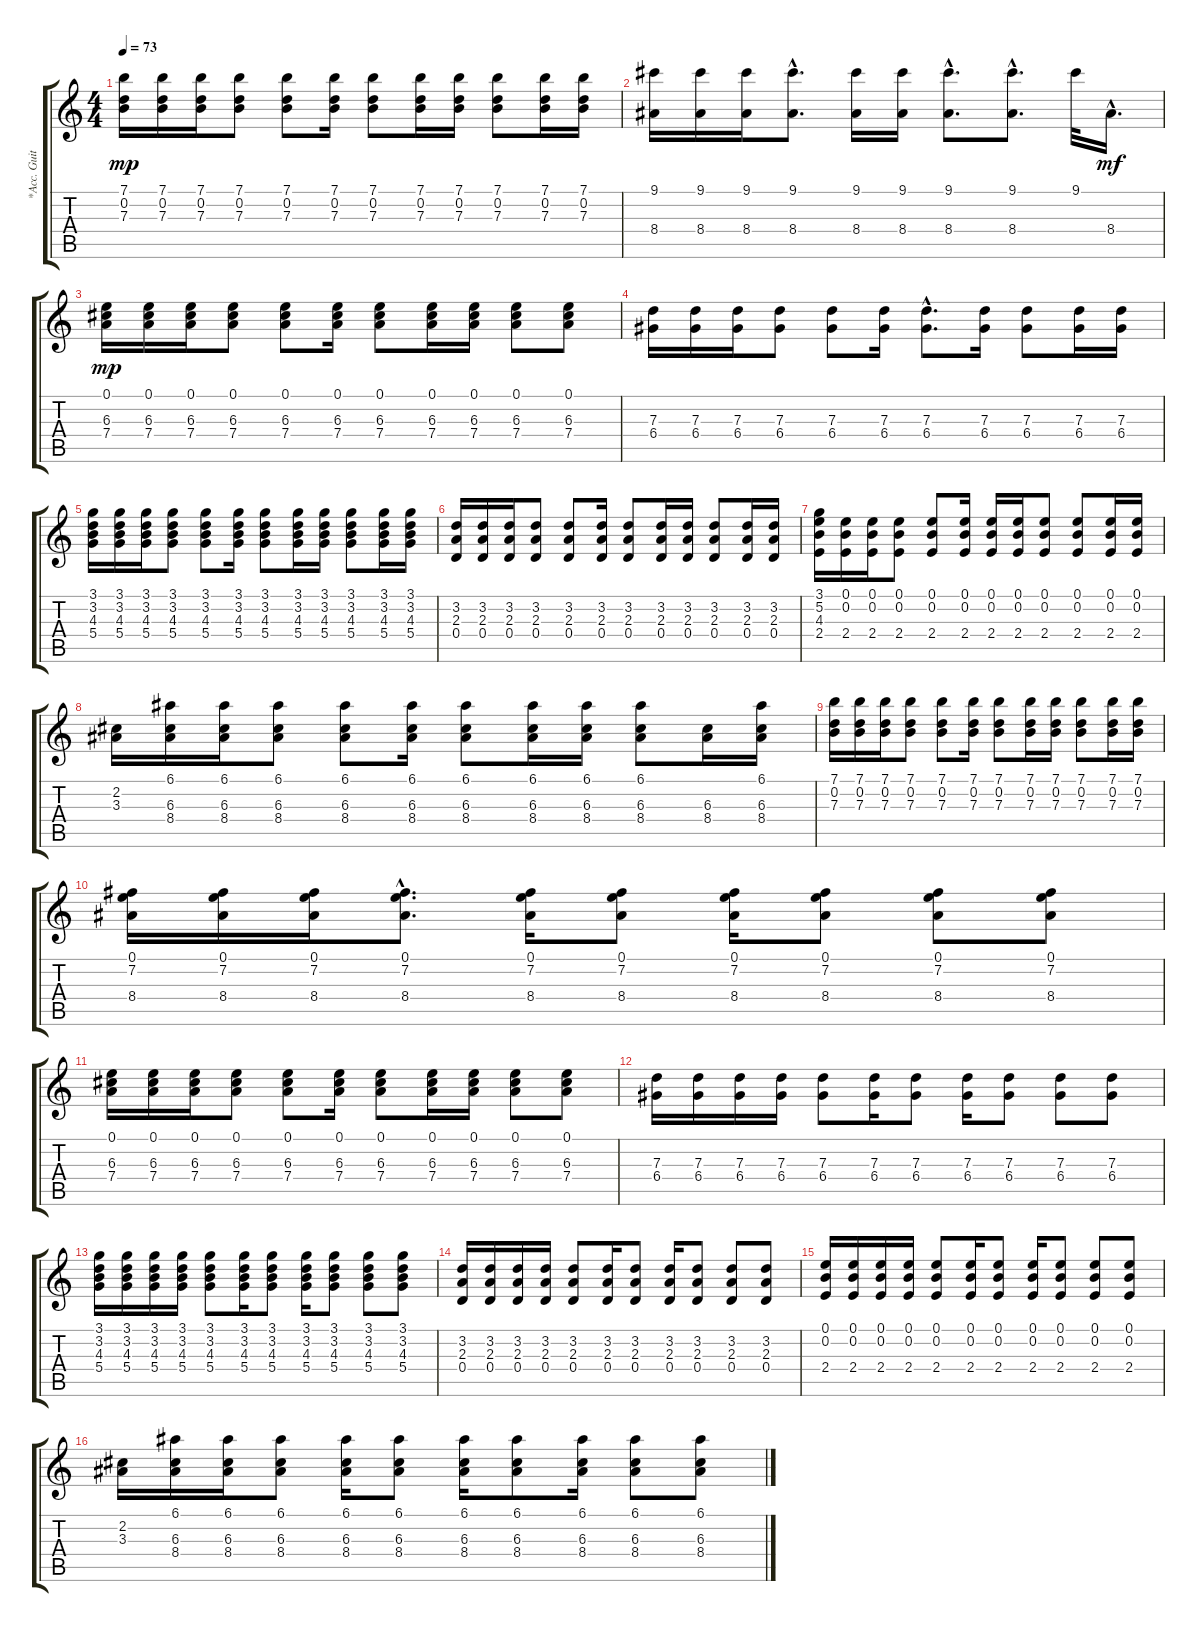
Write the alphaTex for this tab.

\track ("*Acc. Guitar 2 Doubled" "*Acc. Guit") {instrument acousticguitarsteel}
\staff {score tabs}
\tuning (E4 B3 G3 D3 A2 E2) {hide}
\ts (4 4)
\tempo 73
\clef g2
\ks c
(7.1 0.2 7.3).16{dy mp} (7.1 0.2 7.3).16 (7.1 0.2 7.3).16 (7.1 0.2 7.3).8 (7.1 0.2 7.3).8 (7.1 0.2 7.3).16 (7.1 0.2 7.3).8 (7.1 0.2 7.3).16 (7.1 0.2 7.3).16 (7.1 0.2 7.3).8 (7.1 0.2 7.3).16 (7.1 0.2 7.3).16 |
(9.1 8.4).16 (9.1 8.4).16 (9.1 8.4).16 (9.1{hac} 8.4{hac}).8{d} (9.1 8.4).16 (9.1 8.4).16 (9.1{hac} 8.4{hac}).8{d} (9.1{hac} 8.4{hac}).8{d} 9.1.32 8.4{hac}.16{d dy mf} |
(0.1 6.3 7.4).16{dy mp} (0.1 6.3 7.4).16 (0.1 6.3 7.4).16 (0.1 6.3 7.4).8 (0.1 6.3 7.4).8 (0.1 6.3 7.4).16 (0.1 6.3 7.4).8 (0.1 6.3 7.4).16 (0.1 6.3 7.4).16 (0.1 6.3 7.4).8 (0.1 6.3 7.4).8 |
(7.3 6.4).16 (7.3 6.4).16 (7.3 6.4).16 (7.3 6.4).8 (7.3 6.4).8 (7.3 6.4).16 (7.3{hac} 6.4{hac}).8{d} (7.3 6.4).16 (7.3 6.4).8 (7.3 6.4).16 (7.3 6.4).16 |
(3.1 3.2 4.3 5.4).16 (3.1 3.2 4.3 5.4).16 (3.1 3.2 4.3 5.4).16 (3.1 3.2 4.3 5.4).8 (3.1 3.2 4.3 5.4).8 (3.1 3.2 4.3 5.4).16 (3.1 3.2 4.3 5.4).8 (3.1 3.2 4.3 5.4).16 (3.1 3.2 4.3 5.4).16 (3.1 3.2 4.3 5.4).8 (3.1 3.2 4.3 5.4).16 (3.1 3.2 4.3 5.4).16 |
(3.2 2.3 0.4).16 (3.2 2.3 0.4).16 (3.2 2.3 0.4).16 (3.2 2.3 0.4).8 (3.2 2.3 0.4).8 (3.2 2.3 0.4).16 (3.2 2.3 0.4).8 (3.2 2.3 0.4).16 (3.2 2.3 0.4).16 (3.2 2.3 0.4).8 (3.2 2.3 0.4).16 (3.2 2.3 0.4).16 |
(3.1 5.2 4.3 2.4).16 (0.1 0.2 2.4).16 (0.1 0.2 2.4).16 (0.1 0.2 2.4).8 (0.1 0.2 2.4).8 (0.1 0.2 2.4).16 (0.1 0.2 2.4).16 (0.1 0.2 2.4).16 (0.1 0.2 2.4).8 (0.1 0.2 2.4).8 (0.1 0.2 2.4).16 (0.1 0.2 2.4).16 |
(2.2 3.3).16 (6.1 6.3 8.4).16 (6.1 6.3 8.4).16 (6.1 6.3 8.4).8 (6.1 6.3 8.4).8 (6.1 6.3 8.4).16 (6.1 6.3 8.4).8 (6.1 6.3 8.4).16 (6.1 6.3 8.4).16 (6.1 6.3 8.4).8 (6.3 8.4).16 (6.1 6.3 8.4).16 |
(7.1 0.2 7.3).16 (7.1 0.2 7.3).16 (7.1 0.2 7.3).16 (7.1 0.2 7.3).8 (7.1 0.2 7.3).8 (7.1 0.2 7.3).16 (7.1 0.2 7.3).8 (7.1 0.2 7.3).16 (7.1 0.2 7.3).16 (7.1 0.2 7.3).8 (7.1 0.2 7.3).16 (7.1 0.2 7.3).16 |
(0.1 7.2 8.4).16 (0.1 7.2 8.4).16 (0.1 7.2 8.4).16 (0.1{hac} 7.2{hac} 8.4{hac}).8{d} (0.1 7.2 8.4).16 (0.1 7.2 8.4).8 (0.1 7.2 8.4).16 (0.1 7.2 8.4).8 (0.1 7.2 8.4).8 (0.1 7.2 8.4).8 |
(0.1 6.3 7.4).16 (0.1 6.3 7.4).16 (0.1 6.3 7.4).16 (0.1 6.3 7.4).8 (0.1 6.3 7.4).8 (0.1 6.3 7.4).16 (0.1 6.3 7.4).8 (0.1 6.3 7.4).16 (0.1 6.3 7.4).16 (0.1 6.3 7.4).8 (0.1 6.3 7.4).8 |
(7.3 6.4).16 (7.3 6.4).16 (7.3 6.4).16 (7.3 6.4).16 (7.3 6.4).8 (7.3 6.4).16 (7.3 6.4).8 (7.3 6.4).16 (7.3 6.4).8 (7.3 6.4).8 (7.3 6.4).8 |
(3.1 3.2 4.3 5.4).16 (3.1 3.2 4.3 5.4).16 (3.1 3.2 4.3 5.4).16 (3.1 3.2 4.3 5.4).16 (3.1 3.2 4.3 5.4).8 (3.1 3.2 4.3 5.4).16 (3.1 3.2 4.3 5.4).8 (3.1 3.2 4.3 5.4).16 (3.1 3.2 4.3 5.4).8 (3.1 3.2 4.3 5.4).8 (3.1 3.2 4.3 5.4).8 |
(3.2 2.3 0.4).16 (3.2 2.3 0.4).16 (3.2 2.3 0.4).16 (3.2 2.3 0.4).16 (3.2 2.3 0.4).8 (3.2 2.3 0.4).16 (3.2 2.3 0.4).8 (3.2 2.3 0.4).16 (3.2 2.3 0.4).8 (3.2 2.3 0.4).8 (3.2 2.3 0.4).8 |
(0.1 0.2 2.4).16 (0.1 0.2 2.4).16 (0.1 0.2 2.4).16 (0.1 0.2 2.4).16 (0.1 0.2 2.4).8 (0.1 0.2 2.4).16 (0.1 0.2 2.4).8 (0.1 0.2 2.4).16 (0.1 0.2 2.4).8 (0.1 0.2 2.4).8 (0.1 0.2 2.4).8 |
(2.2 3.3).16 (6.1 6.3 8.4).16 (6.1 6.3 8.4).16 (6.1 6.3 8.4).8 (6.1 6.3 8.4).16 (6.1 6.3 8.4).8 (6.1 6.3 8.4).16 (6.1 6.3 8.4).8 (6.1 6.3 8.4).16 (6.1 6.3 8.4).8 (6.1 6.3 8.4).8
